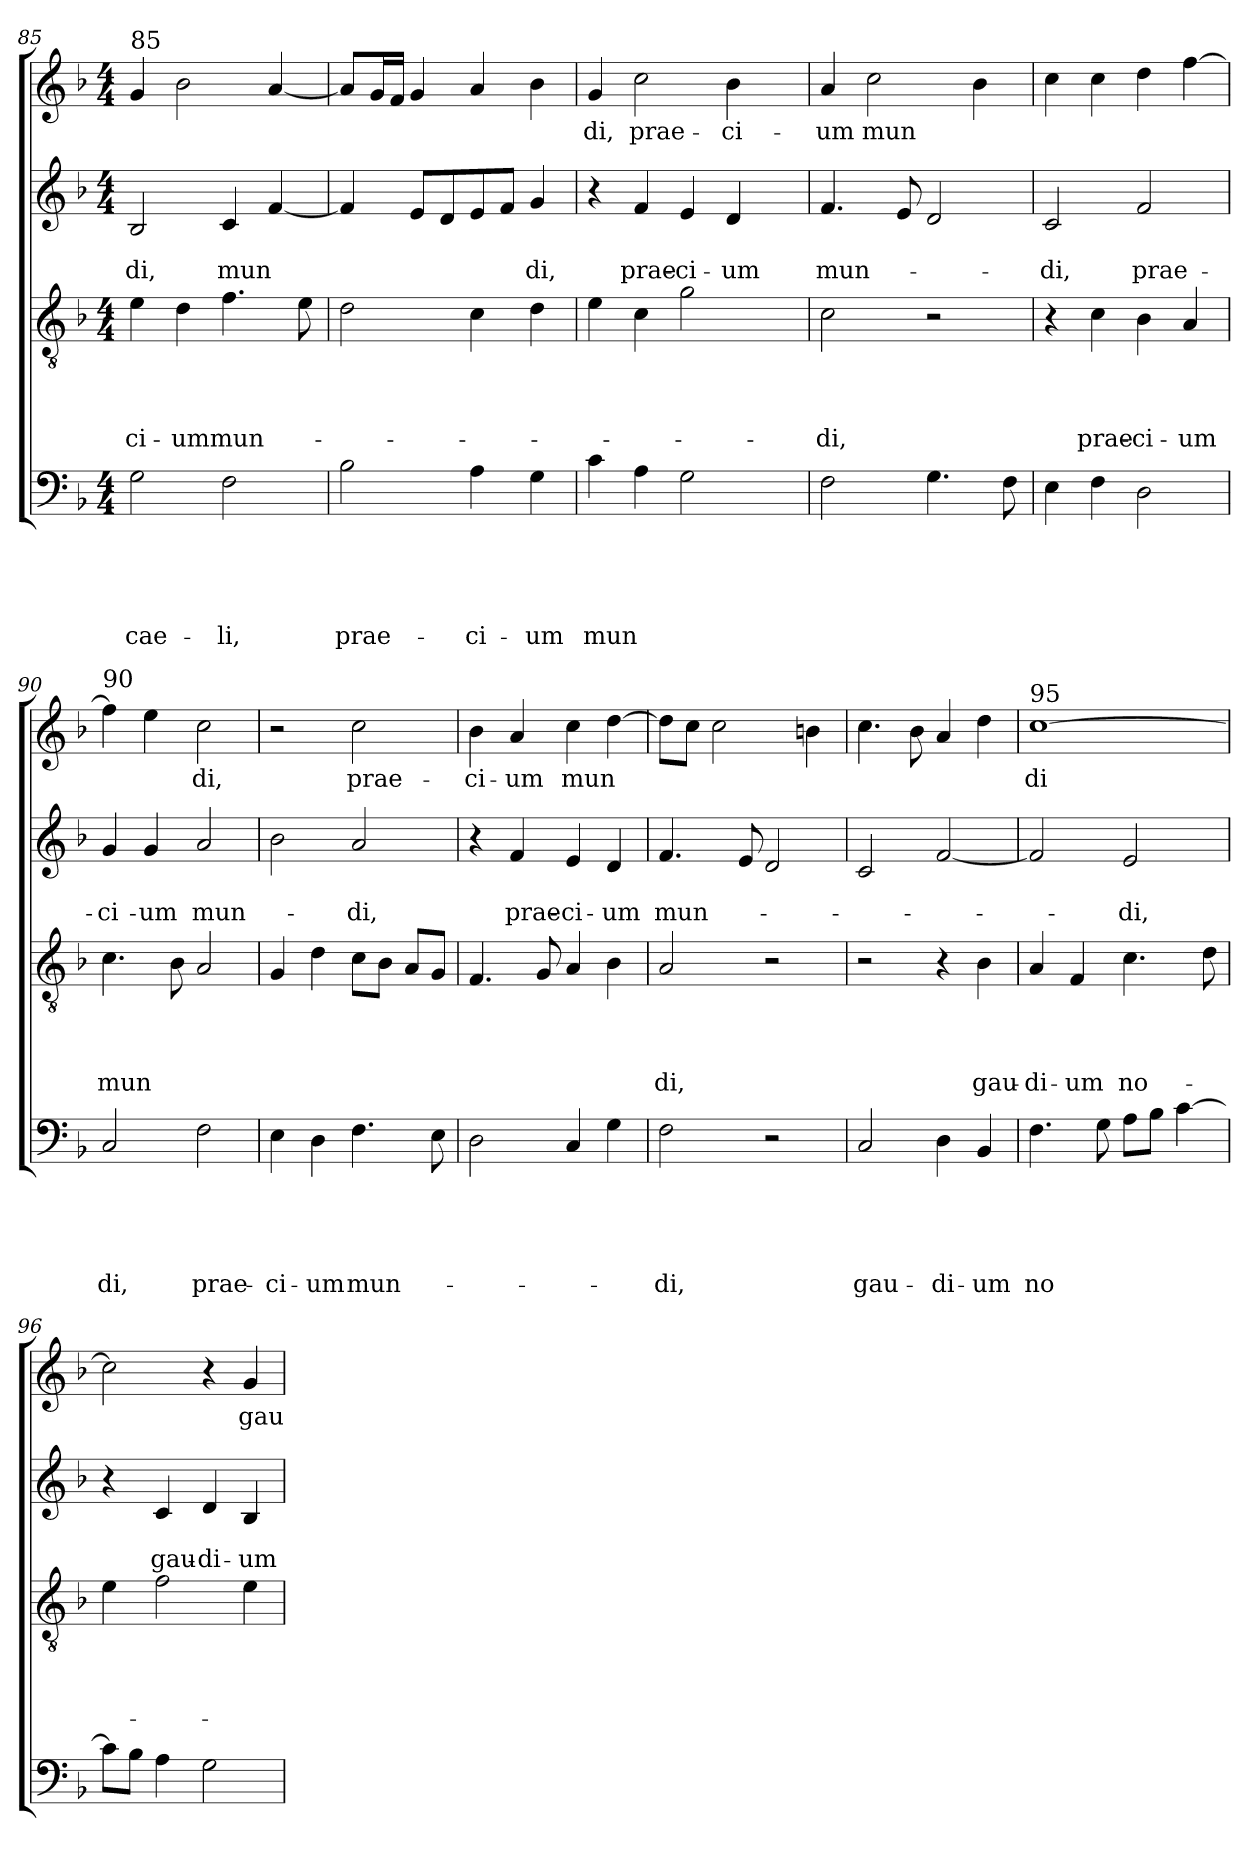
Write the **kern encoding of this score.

**kern	**text	**text	**text	**text	**text	**kern	**text	**text	**text	**text	**kern	**text	**text	**kern	**text
*part4	*part4	*part4	*part4	*part4	*part4	*part3	*part3	*part3	*part3	*part3	*part2	*part2	*part2	*part1	*part1
*staff4	*staff4	*staff4	*staff4	*staff4	*staff4	*staff3	*staff3	*staff3	*staff3	*staff3	*staff2	*staff2	*staff2	*staff1	*staff1
*clefF4	*	*	*	*	*	*clefGv2	*	*	*	*	*clefG2	*	*	*clefG2	*
*k[b-]	*	*	*	*	*	*k[b-]	*	*	*	*	*k[b-]	*	*	*k[b-]	*
*F:	*	*	*	*	*	*F:	*	*	*	*	*F:	*	*	*F:	*
*M4/4	*	*	*	*	*	*M4/4	*	*	*	*	*M4/4	*	*	*M4/4	*
=85	=85	=85	=85	=85	=85	=85	=85	=85	=85	=85	=85	=85	=85	=85	=85
!	!	!	!	!	!	!	!	!	!	!	!	!	!	!LO:TX:a:t=85	!
!	!	!	!	!	!LO:LY:b	!	!	!	!	!LO:LY:b	!	!	!LO:LY:b	!	!
2G\	.	.	.	.	cae-	4e\	.	.	.	-ci-	2B-/	.	di,	4g/	.
!	!	!	!	!	!	!	!	!	!	!LO:LY:b	!	!	!	!	!
.	.	.	.	.	.	4d\	.	.	.	-um	.	.	.	2b-\	.
!	!	!	!	!	!LO:LY:b	!	!	!	!	!LO:LY:b	!	!	!LO:LY:b	!	!
2F\	.	.	.	.	-li,	4.f\	.	.	.	mun-	4c/	.	mun	.	.
.	.	.	.	.	.	.	.	.	.	.	[4f/	.	.	[4a/	.
.	.	.	.	.	.	8e\	.	.	.	.	.	.	.	.	.
=86	=86	=86	=86	=86	=86	=86	=86	=86	=86	=86	=86	=86	=86	=86	=86
!	!	!	!	!	!LO:LY:b	!	!	!	!	!	!	!	!	!	!
2B-\	.	.	.	.	prae-	2d\	.	.	.	.	4f/]	.	.	8a/L]	.
.	.	.	.	.	.	.	.	.	.	.	.	.	.	16g/L	.
.	.	.	.	.	.	.	.	.	.	.	.	.	.	16f/JJ	.
.	.	.	.	.	.	.	.	.	.	.	8e/L	.	.	4g/	.
.	.	.	.	.	.	.	.	.	.	.	8d/	.	.	.	.
!	!	!	!	!	!LO:LY:b	!	!	!	!	!	!	!	!	!	!
4A\	.	.	.	.	-ci-	4c\	.	.	.	.	8e/	.	.	4a/	.
.	.	.	.	.	.	.	.	.	.	.	8f/J	.	.	.	.
!	!	!	!	!	!LO:LY:b	!	!	!	!	!	!	!	!LO:LY:b	!	!
4G\	.	.	.	.	-um	4d\	.	.	.	.	4g/	.	di,	4b-\	.
=87	=87	=87	=87	=87	=87	=87	=87	=87	=87	=87	=87	=87	=87	=87	=87
!	!	!	!	!	!LO:LY:b	!	!	!	!	!	!	!	!	!	!LO:LY:b
4c\	.	.	.	.	mun	4e\	.	.	.	.	4r	.	.	4g/	di,
!	!	!	!	!	!	!	!	!	!	!	!	!	!LO:LY:b	!	!LO:LY:b
4A\	.	.	.	.	.	4c\	.	.	.	.	4f/	.	prae-	2cc\	prae-
!	!	!	!	!	!	!	!	!	!	!	!	!	!LO:LY:b	!	!
2G\	.	.	.	.	.	2g\	.	.	.	.	4e/	.	-ci-	.	.
!	!	!	!	!	!	!	!	!	!	!	!	!	!LO:LY:b	!	!LO:LY:b
.	.	.	.	.	.	.	.	.	.	.	4d/	.	-um	4b-\	-ci-
=88	=88	=88	=88	=88	=88	=88	=88	=88	=88	=88	=88	=88	=88	=88	=88
!	!	!	!	!	!	!	!	!	!	!LO:LY:b	!	!	!LO:LY:b	!	!LO:LY:b
2F\	.	.	.	.	.	2c\	.	.	.	-di,	4.f/	.	mun-	4a/	-um
!	!	!	!	!	!	!	!	!	!	!	!	!	!	!	!LO:LY:b
.	.	.	.	.	.	.	.	.	.	.	.	.	.	2cc\	mun
.	.	.	.	.	.	.	.	.	.	.	8e/	.	.	.	.
4.G\	.	.	.	.	.	2r	.	.	.	.	2d/	.	.	.	.
.	.	.	.	.	.	.	.	.	.	.	.	.	.	4b-\	.
8F\	.	.	.	.	.	.	.	.	.	.	.	.	.	.	.
=89	=89	=89	=89	=89	=89	=89	=89	=89	=89	=89	=89	=89	=89	=89	=89
!	!	!	!	!	!	!	!	!	!	!	!	!	!LO:LY:b	!	!
4E\	.	.	.	.	.	4r	.	.	.	.	2c/	.	-di,	4cc\	.
!	!	!	!	!	!	!	!	!	!	!LO:LY:b	!	!	!	!	!
4F\	.	.	.	.	.	4c\	.	.	.	prae-	.	.	.	4cc\	.
!	!	!	!	!	!	!	!	!	!	!LO:LY:b	!	!	!LO:LY:b	!	!
2D\	.	.	.	.	.	4B-\	.	.	.	-ci-	2f/	.	prae-	4dd\	.
!	!	!	!	!	!	!	!	!	!	!LO:LY:b	!	!	!	!	!
.	.	.	.	.	.	4A/	.	.	.	-um	.	.	.	[4ff\	.
!!LO:LB:g=z
=90	=90	=90	=90	=90	=90	=90	=90	=90	=90	=90	=90	=90	=90	=90	=90
!	!	!	!	!	!	!	!	!	!	!	!	!	!	!LO:TX:a:t=90	!
!	!	!	!	!	!LO:LY:b	!	!	!	!	!LO:LY:b	!	!	!LO:LY:b	!	!
2C/	.	.	.	.	­di,	4.c\	.	.	.	mun	4g/	.	-­ci-	4ff\]	.
!	!	!	!	!	!	!	!	!	!	!	!	!	!LO:LY:b	!	!
.	.	.	.	.	.	.	.	.	.	.	4g/	.	-um	4ee\	.
.	.	.	.	.	.	8B-\	.	.	.	.	.	.	.	.	.
!	!	!	!	!	!LO:LY:b	!	!	!	!	!	!	!	!LO:LY:b	!	!LO:LY:b
2F\	.	.	.	.	prae-	2A/	.	.	.	.	2a/	.	mun-	2cc\	di,
=91	=91	=91	=91	=91	=91	=91	=91	=91	=91	=91	=91	=91	=91	=91	=91
!	!	!	!	!	!LO:LY:b	!	!	!	!	!	!	!	!	!	!
4E\	.	.	.	.	-ci-	4G/	.	.	.	.	2b-\	.	.	2r	.
!	!	!	!	!	!LO:LY:b	!	!	!	!	!	!	!	!	!	!
4D\	.	.	.	.	-um	4d\	.	.	.	.	.	.	.	.	.
!	!	!	!	!	!LO:LY:b	!	!	!	!	!	!	!	!LO:LY:b	!	!LO:LY:b
4.F\	.	.	.	.	mun-	8c\L	.	.	.	.	2a/	.	-di,	2cc\	prae-
.	.	.	.	.	.	8B-\J	.	.	.	.	.	.	.	.	.
.	.	.	.	.	.	8A/L	.	.	.	.	.	.	.	.	.
8E\	.	.	.	.	.	8G/J	.	.	.	.	.	.	.	.	.
=92	=92	=92	=92	=92	=92	=92	=92	=92	=92	=92	=92	=92	=92	=92	=92
!	!	!	!	!	!	!	!	!	!	!	!	!	!	!	!LO:LY:b
2D\	.	.	.	.	.	4.F/	.	.	.	.	4r	.	.	4b-\	-ci-
!	!	!	!	!	!	!	!	!	!	!	!	!	!LO:LY:b	!	!LO:LY:b
.	.	.	.	.	.	.	.	.	.	.	4f/	.	prae-	4a/	-um
.	.	.	.	.	.	8G/	.	.	.	.	.	.	.	.	.
!	!	!	!	!	!	!	!	!	!	!	!	!	!LO:LY:b	!	!LO:LY:b
4C/	.	.	.	.	.	4A/	.	.	.	.	4e/	.	-ci-	4cc\	mun
!	!	!	!	!	!	!	!	!	!	!	!	!	!LO:LY:b	!	!
4G\	.	.	.	.	.	4B-\	.	.	.	.	4d/	.	-um	[4dd\	.
=93	=93	=93	=93	=93	=93	=93	=93	=93	=93	=93	=93	=93	=93	=93	=93
!	!	!	!	!	!LO:LY:b	!	!	!	!	!LO:LY:b	!	!	!LO:LY:b	!	!
2F\	.	.	.	.	-di,	2A/	.	.	.	di,	4.f/	.	mun-	8dd\L]	.
.	.	.	.	.	.	.	.	.	.	.	.	.	.	8cc\J	.
.	.	.	.	.	.	.	.	.	.	.	.	.	.	2cc\	.
.	.	.	.	.	.	.	.	.	.	.	8e/	.	.	.	.
2r	.	.	.	.	.	2r	.	.	.	.	2d/	.	.	.	.
.	.	.	.	.	.	.	.	.	.	.	.	.	.	4b\	.
=94	=94	=94	=94	=94	=94	=94	=94	=94	=94	=94	=94	=94	=94	=94	=94
!	!	!	!	!	!LO:LY:b	!	!	!	!	!	!	!	!	!	!
2C/	.	.	.	.	gau-	2r	.	.	.	.	2c/	.	.	4.cc\	.
.	.	.	.	.	.	.	.	.	.	.	.	.	.	8b-\	.
!	!	!	!	!	!LO:LY:b	!	!	!	!	!	!	!	!	!	!
4D\	.	.	.	.	-di-	4r	.	.	.	.	[2f/	.	.	4a/	.
!	!	!	!	!	!LO:LY:b	!	!	!	!	!LO:LY:b	!	!	!	!	!
4BB-/	.	.	.	.	-um	4B-\	.	.	.	gau-	.	.	.	4dd\	.
=95	=95	=95	=95	=95	=95	=95	=95	=95	=95	=95	=95	=95	=95	=95	=95
!	!	!	!	!	!	!	!	!	!	!	!	!	!	!LO:TX:a:t=95	!
!	!	!	!	!	!LO:LY:b	!	!	!	!	!LO:LY:b	!	!	!	!	!LO:LY:b
4.F\	.	.	.	.	no	4A/	.	.	.	-di-	2f/]	.	.	[1cc	di
!	!	!	!	!	!	!	!	!	!	!LO:LY:b	!	!	!	!	!
.	.	.	.	.	.	4F/	.	.	.	-um	.	.	.	.	.
8G\	.	.	.	.	.	.	.	.	.	.	.	.	.	.	.
!	!	!	!	!	!	!	!	!	!	!LO:LY:b	!	!	!LO:LY:b	!	!
8A\L	.	.	.	.	.	4.c\	.	.	.	no-	2e/	.	-di,	.	.
8B-\J	.	.	.	.	.	.	.	.	.	.	.	.	.	.	.
[4c\	.	.	.	.	.	.	.	.	.	.	.	.	.	.	.
.	.	.	.	.	.	8d\	.	.	.	.	.	.	.	.	.
!!LO:PB:g=z
=96	=96	=96	=96	=96	=96	=96	=96	=96	=96	=96	=96	=96	=96	=96	=96
8c\L]	.	.	.	.	.	4e\	.	.	.	.	4r	.	.	2cc\]	.
8B-\J	.	.	.	.	.	.	.	.	.	.	.	.	.	.	.
!	!	!	!	!	!	!	!	!	!	!	!	!	!LO:LY:b	!	!
4A\	.	.	.	.	.	2f\	.	.	.	.	4c/	.	gau-	.	.
!	!	!	!	!	!	!	!	!	!	!	!	!	!LO:LY:b	!	!
2G\	.	.	.	.	.	.	.	.	.	.	4d/	.	-di-	4r	.
!	!	!	!	!	!	!	!	!	!	!	!	!	!LO:LY:b	!	!LO:LY:b
.	.	.	.	.	.	4e\	.	.	.	.	4B-/	.	-um	4g/	gau-
=	=	=	=	=	=	=	=	=	=	=	=	=	=	=	=
*-	*-	*-	*-	*-	*-	*-	*-	*-	*-	*-	*-	*-	*-	*-	*-
